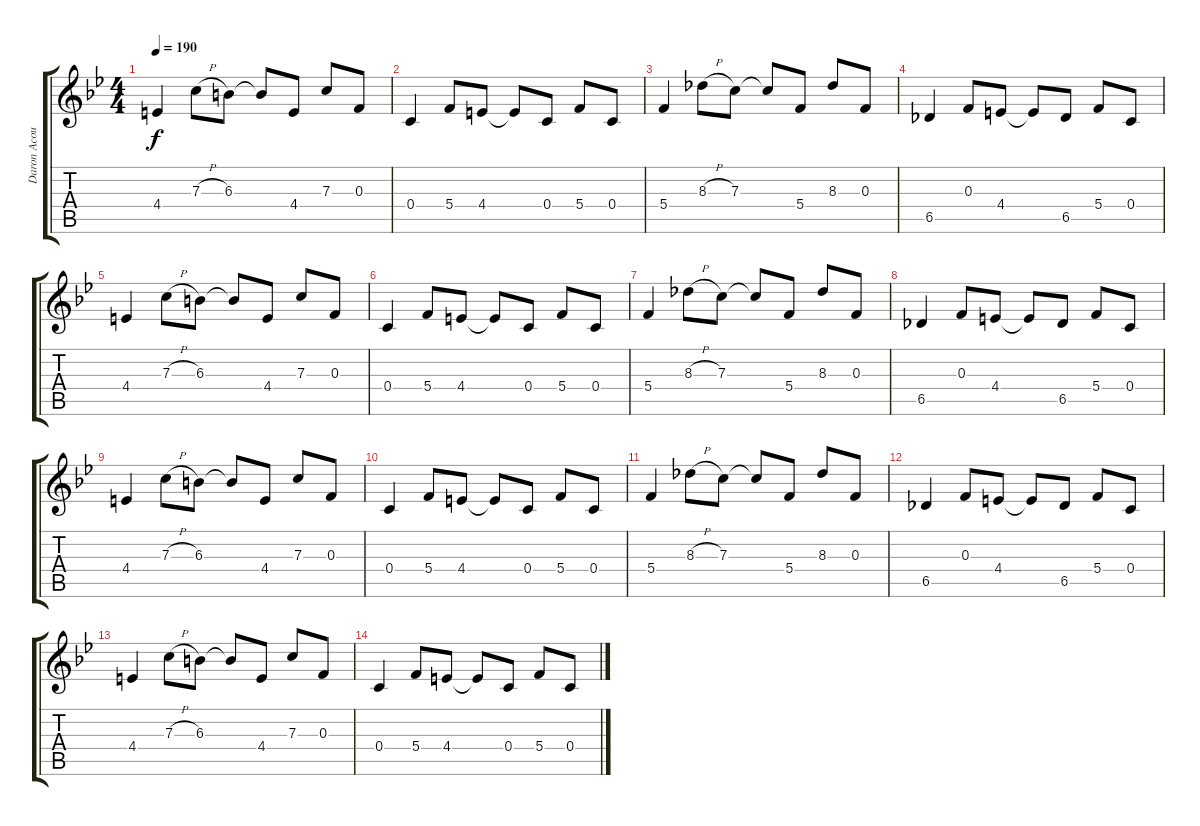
\track ("Daron Acoustic" "Daron Acou") {instrument acousticguitarsteel}
\staff {score tabs}
\tuning (D4 A3 F3 C3 G2 C2) {hide}
\ts (4 4)
\tempo 190
\clef g2
\ks bb
4.4.4{dy f} 7.3{h}.8 6.3.8 6.3{t}.8 4.4.8 7.3.8 0.3.8 |
0.4.4 5.4.8 4.4.8 4.4{t}.8 0.4.8 5.4.8 0.4.8 |
5.4.4 8.3{h}.8 7.3.8 7.3{t}.8 5.4.8 8.3.8 0.3.8 |
6.5.4 0.3.8 4.4.8 4.4{t}.8 6.5.8 5.4.8 0.4.8 |
4.4.4 7.3{h}.8 6.3.8 6.3{t}.8 4.4.8 7.3.8 0.3.8 |
0.4.4 5.4.8 4.4.8 4.4{t}.8 0.4.8 5.4.8 0.4.8 |
5.4.4 8.3{h}.8 7.3.8 7.3{t}.8 5.4.8 8.3.8 0.3.8 |
6.5.4 0.3.8 4.4.8 4.4{t}.8 6.5.8 5.4.8 0.4.8 |
4.4.4 7.3{h}.8 6.3.8 6.3{t}.8 4.4.8 7.3.8 0.3.8 |
0.4.4 5.4.8 4.4.8 4.4{t}.8 0.4.8 5.4.8 0.4.8 |
5.4.4 8.3{h}.8 7.3.8 7.3{t}.8 5.4.8 8.3.8 0.3.8 |
6.5.4 0.3.8 4.4.8 4.4{t}.8 6.5.8 5.4.8 0.4.8 |
4.4.4 7.3{h}.8 6.3.8 6.3{t}.8 4.4.8 7.3.8 0.3.8 |
0.4.4 5.4.8 4.4.8 4.4{t}.8 0.4.8 5.4.8 0.4.8
